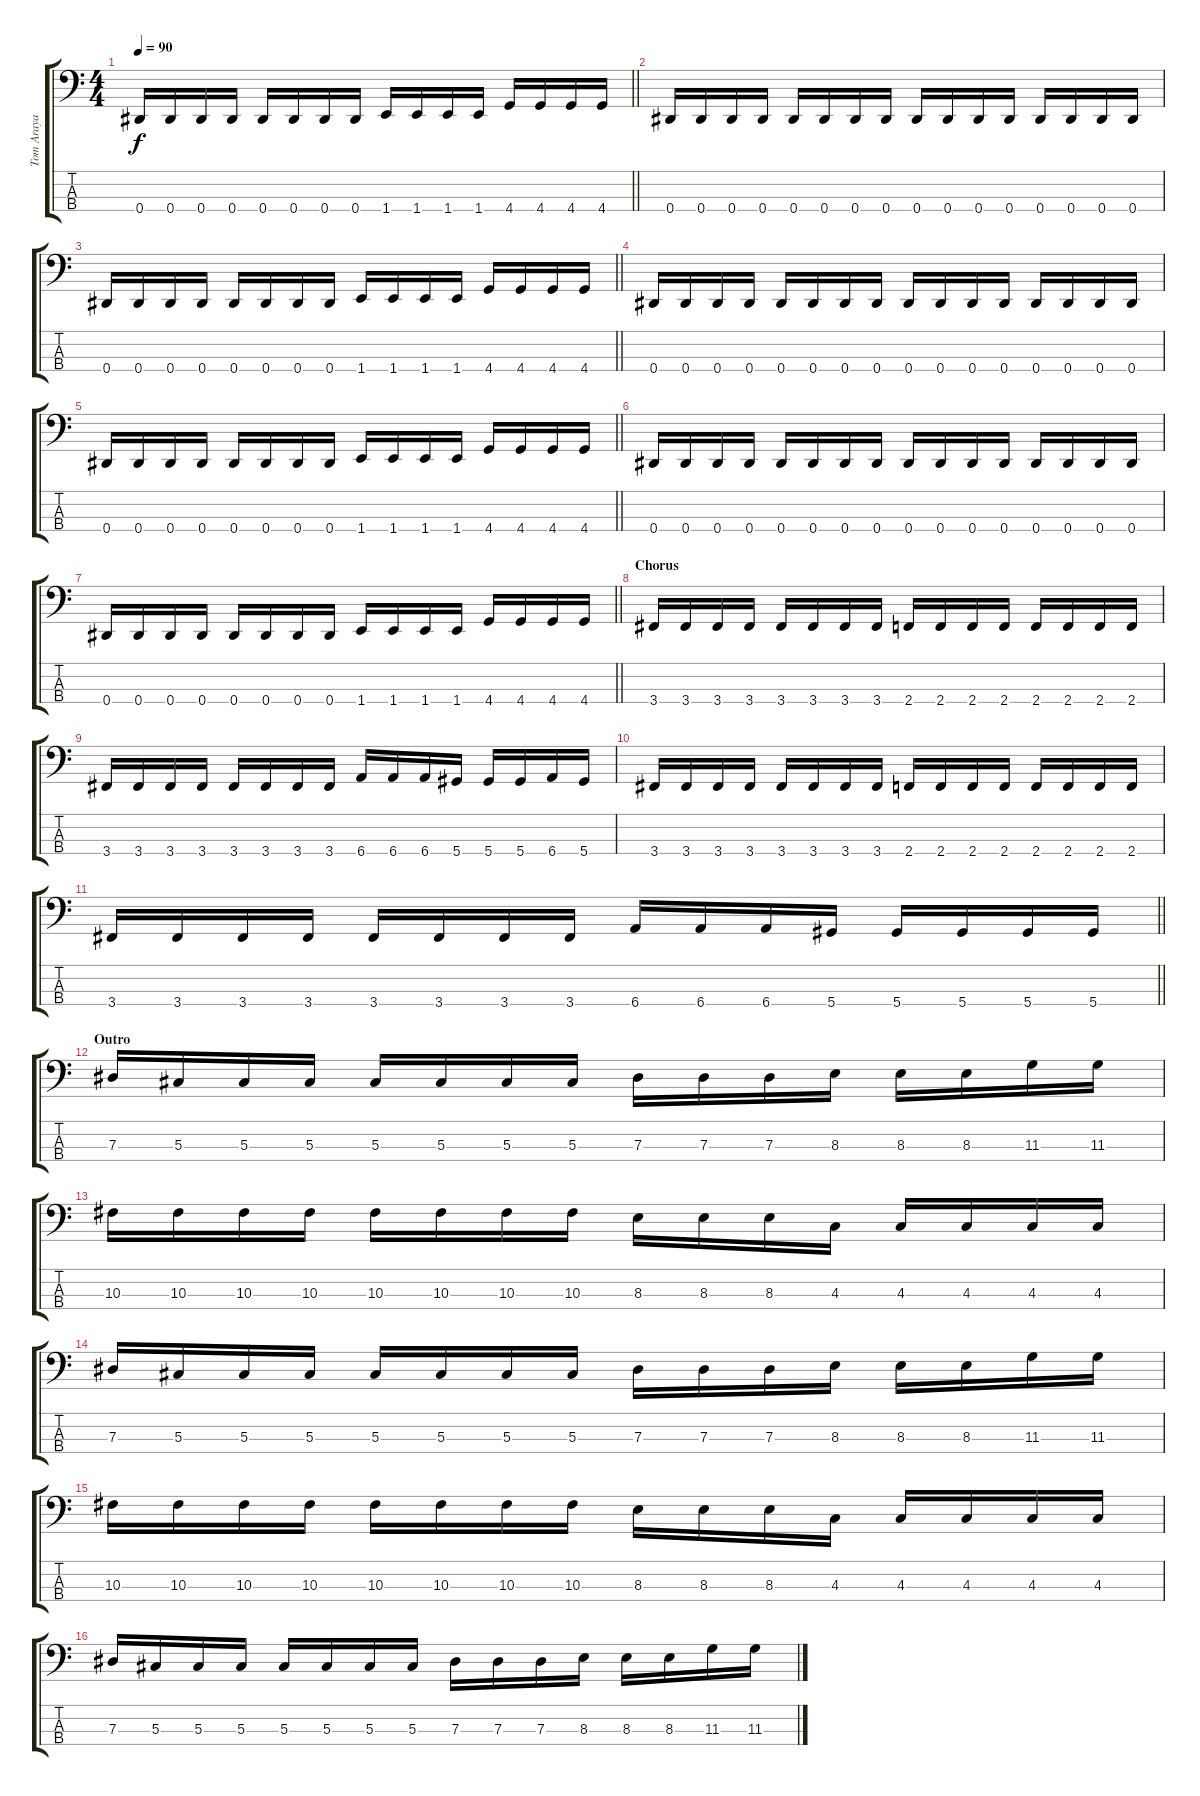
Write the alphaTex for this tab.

\track ("Tom Araya" "Tom Araya") {instrument electricbasspick}
\staff {score tabs}
\tuning (Gb2 Db2 Ab1 Eb1) {hide}
\ts (4 4)
\tempo 90
\clef f4
\barLineRight lightlight
\ks c
0.4.16{dy f} 0.4.16 0.4.16 0.4.16 0.4.16 0.4.16 0.4.16 0.4.16 1.4.16 1.4.16 1.4.16 1.4.16 4.4.16 4.4.16 4.4.16 4.4.16 |
0.4.16 0.4.16 0.4.16 0.4.16 0.4.16 0.4.16 0.4.16 0.4.16 0.4.16 0.4.16 0.4.16 0.4.16 0.4.16 0.4.16 0.4.16 0.4.16 |
\barLineRight lightlight
0.4.16 0.4.16 0.4.16 0.4.16 0.4.16 0.4.16 0.4.16 0.4.16 1.4.16 1.4.16 1.4.16 1.4.16 4.4.16 4.4.16 4.4.16 4.4.16 |
0.4.16 0.4.16 0.4.16 0.4.16 0.4.16 0.4.16 0.4.16 0.4.16 0.4.16 0.4.16 0.4.16 0.4.16 0.4.16 0.4.16 0.4.16 0.4.16 |
\barLineRight lightlight
0.4.16 0.4.16 0.4.16 0.4.16 0.4.16 0.4.16 0.4.16 0.4.16 1.4.16 1.4.16 1.4.16 1.4.16 4.4.16 4.4.16 4.4.16 4.4.16 |
0.4.16 0.4.16 0.4.16 0.4.16 0.4.16 0.4.16 0.4.16 0.4.16 0.4.16 0.4.16 0.4.16 0.4.16 0.4.16 0.4.16 0.4.16 0.4.16 |
\barLineRight lightlight
0.4.16 0.4.16 0.4.16 0.4.16 0.4.16 0.4.16 0.4.16 0.4.16 1.4.16 1.4.16 1.4.16 1.4.16 4.4.16 4.4.16 4.4.16 4.4.16 |
\section ("" "Chorus")
3.4.16 3.4.16 3.4.16 3.4.16 3.4.16 3.4.16 3.4.16 3.4.16 2.4.16 2.4.16 2.4.16 2.4.16 2.4.16 2.4.16 2.4.16 2.4.16 |
3.4.16 3.4.16 3.4.16 3.4.16 3.4.16 3.4.16 3.4.16 3.4.16 6.4.16 6.4.16 6.4.16 5.4.16 5.4.16 5.4.16 6.4.16 5.4.16 |
3.4.16 3.4.16 3.4.16 3.4.16 3.4.16 3.4.16 3.4.16 3.4.16 2.4.16 2.4.16 2.4.16 2.4.16 2.4.16 2.4.16 2.4.16 2.4.16 |
\barLineRight lightlight
3.4.16 3.4.16 3.4.16 3.4.16 3.4.16 3.4.16 3.4.16 3.4.16 6.4.16 6.4.16 6.4.16 5.4.16 5.4.16 5.4.16 5.4.16 5.4.16 |
\section ("" "Outro")
7.3.16 5.3.16 5.3.16 5.3.16 5.3.16 5.3.16 5.3.16 5.3.16 7.3.16 7.3.16 7.3.16 8.3.16 8.3.16 8.3.16 11.3.16 11.3.16 |
10.3.16 10.3.16 10.3.16 10.3.16 10.3.16 10.3.16 10.3.16 10.3.16 8.3.16 8.3.16 8.3.16 4.3.16 4.3.16 4.3.16 4.3.16 4.3.16 |
7.3.16 5.3.16 5.3.16 5.3.16 5.3.16 5.3.16 5.3.16 5.3.16 7.3.16 7.3.16 7.3.16 8.3.16 8.3.16 8.3.16 11.3.16 11.3.16 |
10.3.16 10.3.16 10.3.16 10.3.16 10.3.16 10.3.16 10.3.16 10.3.16 8.3.16 8.3.16 8.3.16 4.3.16 4.3.16 4.3.16 4.3.16 4.3.16 |
7.3.16 5.3.16 5.3.16 5.3.16 5.3.16 5.3.16 5.3.16 5.3.16 7.3.16 7.3.16 7.3.16 8.3.16 8.3.16 8.3.16 11.3.16 11.3.16
